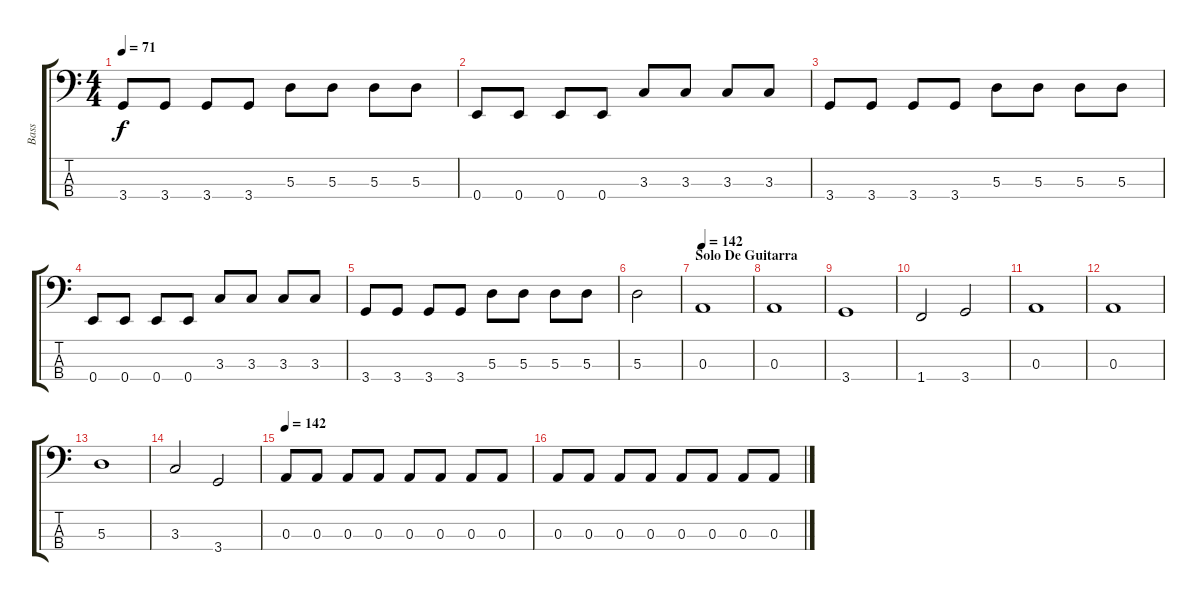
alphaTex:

\track ("Bass" "Bass") {instrument synthbass2}
\staff {score tabs}
\tuning (G2 D2 A1 E1) {hide}
\ts (4 4)
\tempo 71
\clef f4
\ks c
3.4.8{dy f} 3.4.8 3.4.8 3.4.8 5.3.8 5.3.8 5.3.8 5.3.8 |
0.4.8 0.4.8 0.4.8 0.4.8 3.3.8 3.3.8 3.3.8 3.3.8 |
3.4.8 3.4.8 3.4.8 3.4.8 5.3.8 5.3.8 5.3.8 5.3.8 |
0.4.8 0.4.8 0.4.8 0.4.8 3.3.8 3.3.8 3.3.8 3.3.8 |
3.4.8 3.4.8 3.4.8 3.4.8 5.3.8 5.3.8 5.3.8 5.3.8 |
5.3.2 |
\section ("" "Solo De Guitarra")
\tempo 142
0.3.1 |
0.3.1 |
3.4.1 |
1.4.2 3.4.2 |
0.3.1 |
0.3.1 |
5.3.1 |
3.3.2 3.4.2 |
\tempo 142
0.3.8 0.3.8 0.3.8 0.3.8 0.3.8 0.3.8 0.3.8 0.3.8 |
0.3.8 0.3.8 0.3.8 0.3.8 0.3.8 0.3.8 0.3.8 0.3.8
